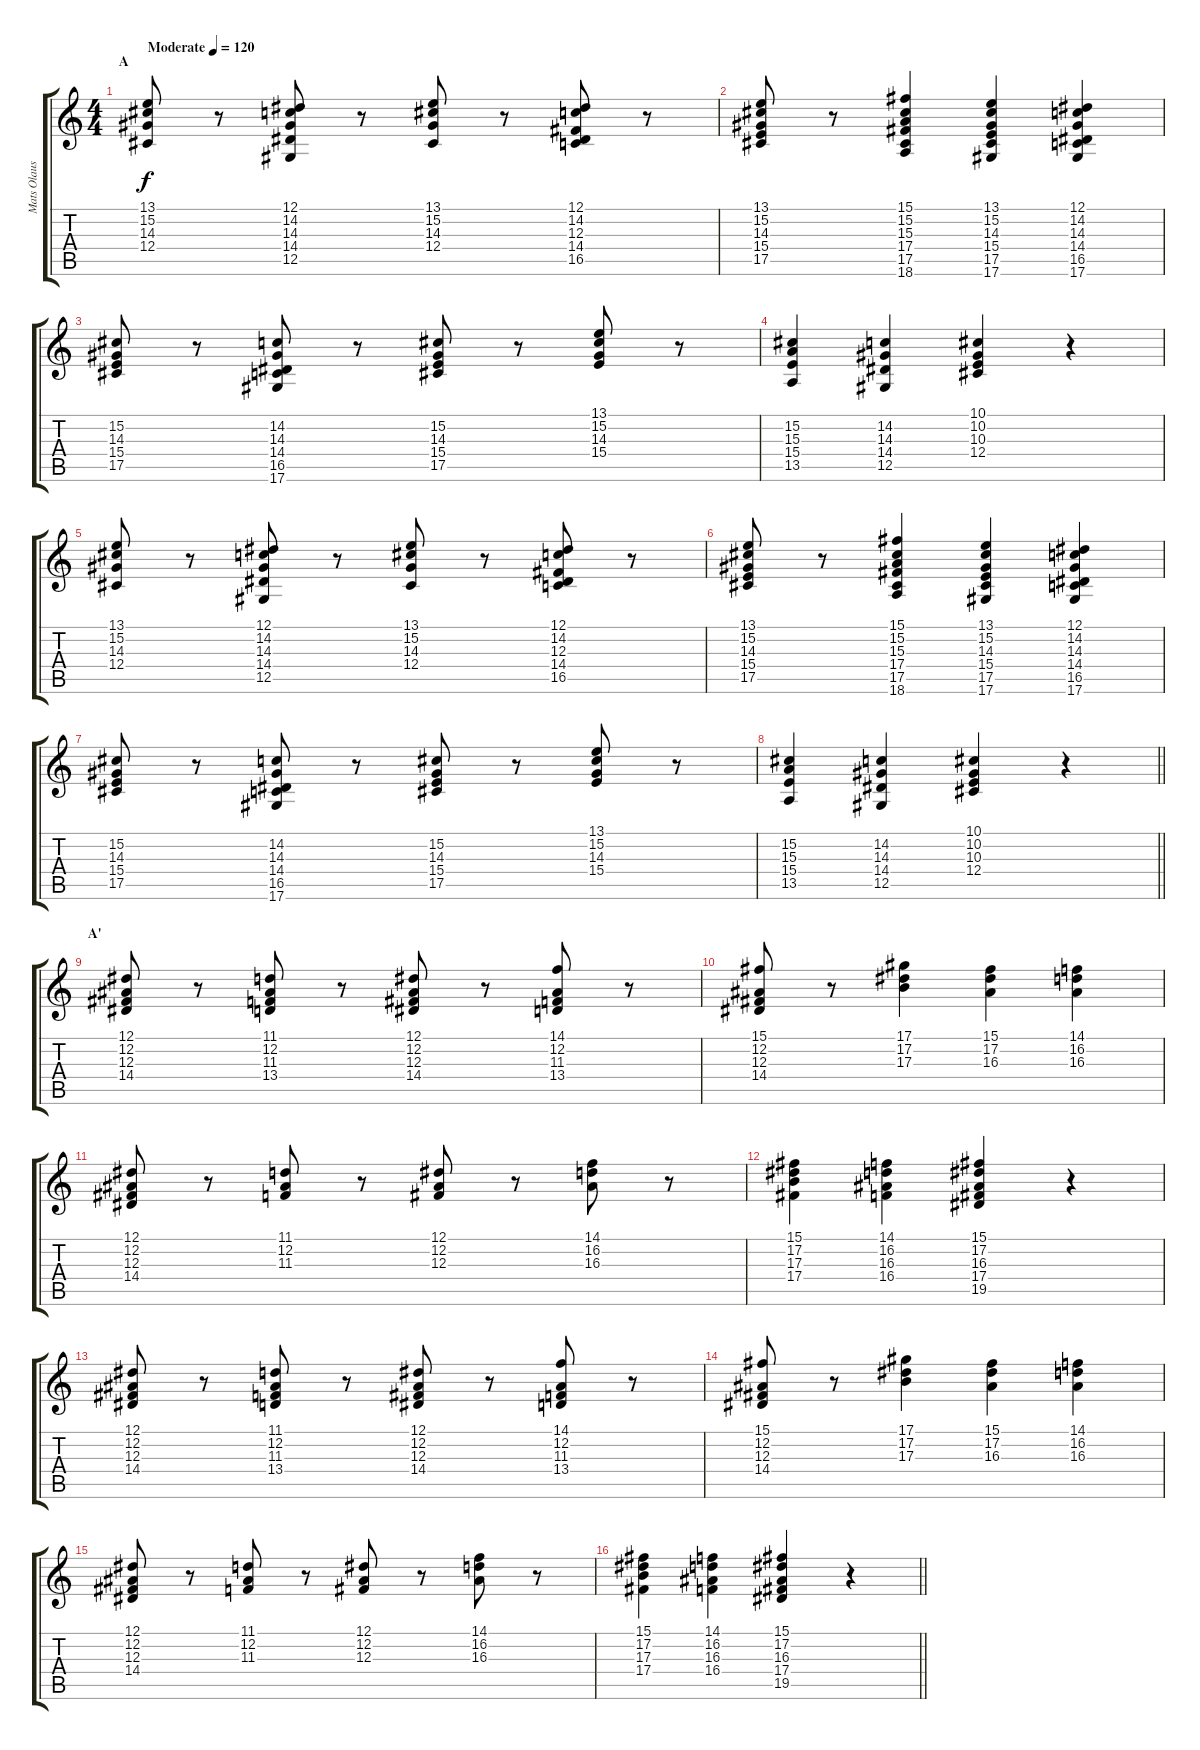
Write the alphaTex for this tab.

\track ("Mats Olausson" "Mats Olaus") {instrument stringensemble1}
\staff {score tabs}
\tuning (Eb4 Bb3 Gb3 Db3 Ab2 Eb2) {hide}
\ts (4 4)
\section ("" "A")
\tempo (120 "Moderate")
\clef g2
\ks c
(13.1 15.2 14.3 12.4).8{dy f instrument stringensemble1} r.8 (12.1 14.2 14.3 14.4 12.5).8 r.8 (13.1 15.2 14.3 12.4).8 r.8 (12.1 14.2 12.3 14.4 16.5).8 r.8 |
(13.1 15.2 14.3 15.4 17.5).8 r.8 (15.1 15.2 15.3 17.4 17.5 18.6).4 (13.1 15.2 14.3 15.4 17.5 17.6).4 (12.1 14.2 14.3 14.4 16.5 17.6).4 |
(15.2 14.3 15.4 17.5).8 r.8 (14.2 14.3 14.4 16.5 17.6).8 r.8 (15.2 14.3 15.4 17.5).8 r.8 (13.1 15.2 14.3 15.4).8 r.8 |
(15.2 15.3 15.4 13.5).4 (14.2 14.3 14.4 12.5).4 (10.1 10.2 10.3 12.4).4 r.4 |
(13.1 15.2 14.3 12.4).8 r.8 (12.1 14.2 14.3 14.4 12.5).8 r.8 (13.1 15.2 14.3 12.4).8 r.8 (12.1 14.2 12.3 14.4 16.5).8 r.8 |
(13.1 15.2 14.3 15.4 17.5).8 r.8 (15.1 15.2 15.3 17.4 17.5 18.6).4 (13.1 15.2 14.3 15.4 17.5 17.6).4 (12.1 14.2 14.3 14.4 16.5 17.6).4 |
(15.2 14.3 15.4 17.5).8 r.8 (14.2 14.3 14.4 16.5 17.6).8 r.8 (15.2 14.3 15.4 17.5).8 r.8 (13.1 15.2 14.3 15.4).8 r.8 |
\barLineRight lightlight
(15.2 15.3 15.4 13.5).4 (14.2 14.3 14.4 12.5).4 (10.1 10.2 10.3 12.4).4 r.4 |
\section ("" "A'")
(12.1 12.2 12.3 14.4).8 r.8 (11.1 12.2 11.3 13.4).8 r.8 (12.1 12.2 12.3 14.4).8 r.8 (14.1 12.2 11.3 13.4).8 r.8 |
(15.1 12.2 12.3 14.4).8 r.8 (17.1 17.2 17.3).4 (15.1 17.2 16.3).4 (14.1 16.2 16.3).4 |
(12.1 12.2 12.3 14.4).8 r.8 (11.1 12.2 11.3).8 r.8 (12.1 12.2 12.3).8 r.8 (14.1 16.2 16.3).8 r.8 |
(15.1 17.2 17.3 17.4).4 (14.1 16.2 16.3 16.4).4 (15.1 17.2 16.3 17.4 19.5).4 r.4 |
(12.1 12.2 12.3 14.4).8 r.8 (11.1 12.2 11.3 13.4).8 r.8 (12.1 12.2 12.3 14.4).8 r.8 (14.1 12.2 11.3 13.4).8 r.8 |
(15.1 12.2 12.3 14.4).8 r.8 (17.1 17.2 17.3).4 (15.1 17.2 16.3).4 (14.1 16.2 16.3).4 |
(12.1 12.2 12.3 14.4).8 r.8 (11.1 12.2 11.3).8 r.8 (12.1 12.2 12.3).8 r.8 (14.1 16.2 16.3).8 r.8 |
\barLineRight lightlight
(15.1 17.2 17.3 17.4).4 (14.1 16.2 16.3 16.4).4 (15.1 17.2 16.3 17.4 19.5).4 r.4
